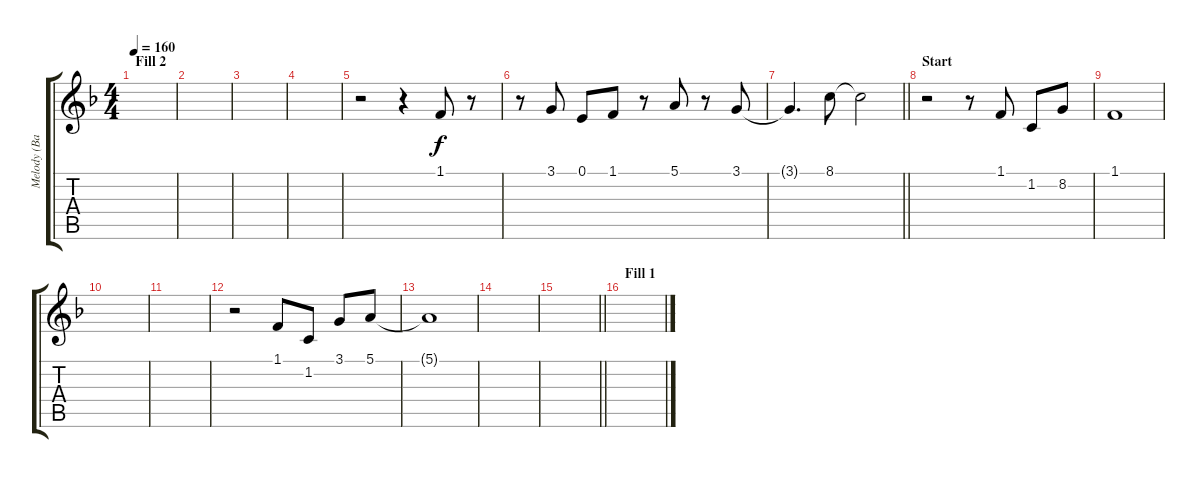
\track ("Melody (Background)" "Melody (Ba") {instrument lead6voice}
\staff {score tabs}
\tuning (E4 B3 G3 D3 A2 E2) {hide}
\ts (4 4)
\section ("" "Fill 2")
\tempo 160
\clef g2
\ks f
|
|
|
|
r.2 r.4 1.1.8 r.8 |
r.8 3.1.8 0.1.8 1.1.8 r.8 5.1.8 r.8 3.1.8 |
\barLineRight lightlight
3.1{t}.4{d} 8.1.8 8.1{t}.2 |
\section ("" "Start")
r.2 r.8 1.1.8 1.2.8 8.2.8 |
1.1.1 |
|
|
r.2 1.1.8 1.2.8 3.1.8 5.1.8 |
5.1{t}.1 |
|
\barLineRight lightlight
|
\section ("" "Fill 1")
